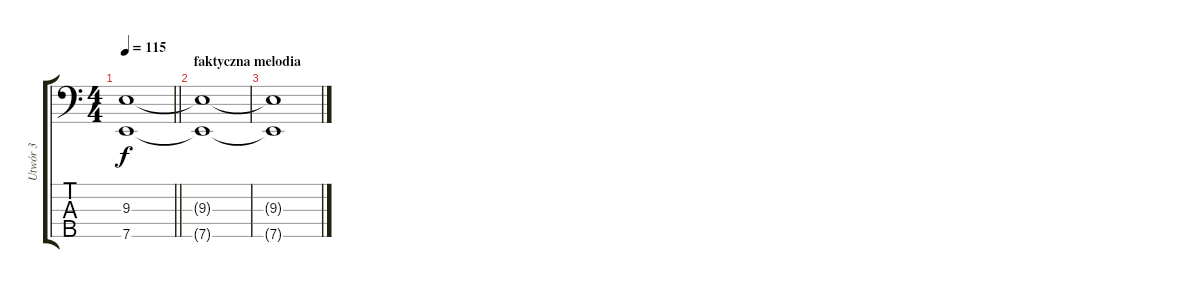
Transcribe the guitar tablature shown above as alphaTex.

\track ("Utwór 3" "Utwór 3") {instrument overdrivenguitar}
\staff {score tabs}
\tuning (F2 C2 G1 D1 A0) {hide}
\ts (4 4)
\tempo 115
\clef f4
\barLineRight lightlight
\ks c
(9.3{t} 7.5{t}).1{dy f} |
\section ("" "faktyczna melodia")
(9.3{t} 7.5{t}).1 |
(9.3{t} 7.5{t}).1
